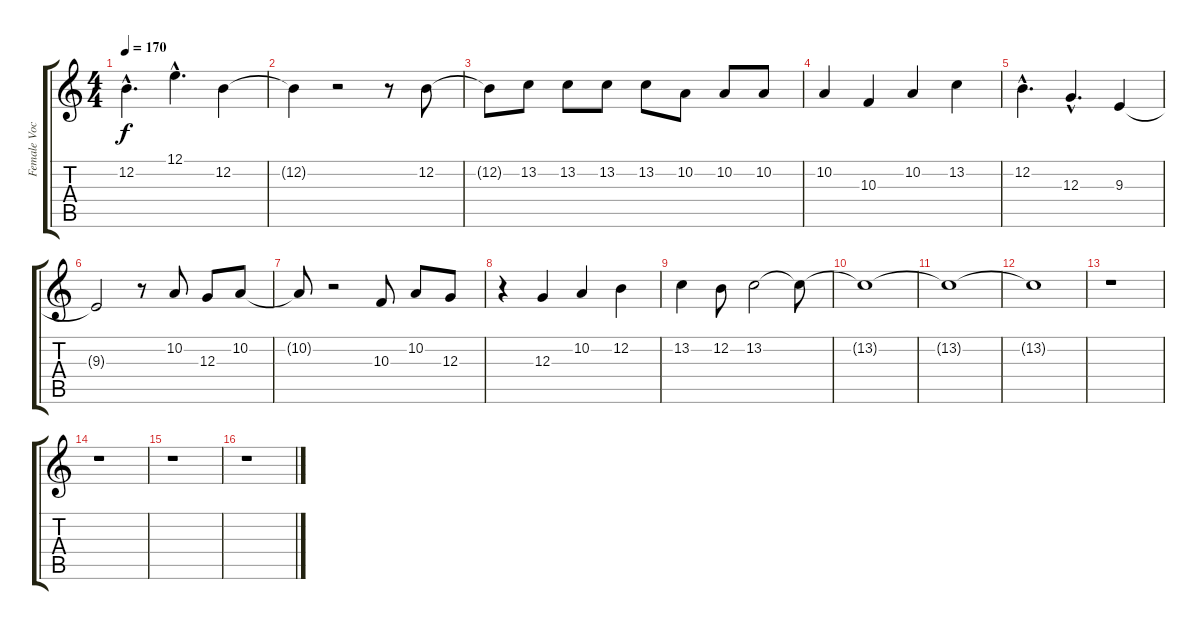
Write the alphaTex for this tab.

\track ("Female Vocals" "Female Voc") {instrument flute}
\staff {score tabs}
\tuning (E4 B3 G3 D3 A2 E2) {hide}
\ts (4 4)
\tempo 170
\clef g2
\ks c
12.2{hac}.4{d dy f} 12.1{hac}.4{d} 12.2.4 |
12.2{t}.4 r.2 r.8 12.2.8 |
12.2{t}.8 13.2.8 13.2.8 13.2.8 13.2.8 10.2.8 10.2.8 10.2.8 |
10.2.4 10.3.4 10.2.4 13.2.4 |
12.2{hac}.4{d} 12.3{hac}.4{d} 9.3.4 |
9.3{t}.2 r.8 10.2.8 12.3.8 10.2.8 |
10.2{t}.8 r.2 10.3.8 10.2.8 12.3.8 |
r.4 12.3.4 10.2.4 12.2.4 |
13.2.4 12.2.8 13.2.2 13.2{t}.8 |
13.2{t}.1 |
13.2{t}.1 |
13.2{t}.1 |
r.1 |
r.1 |
r.1 |
r.1
